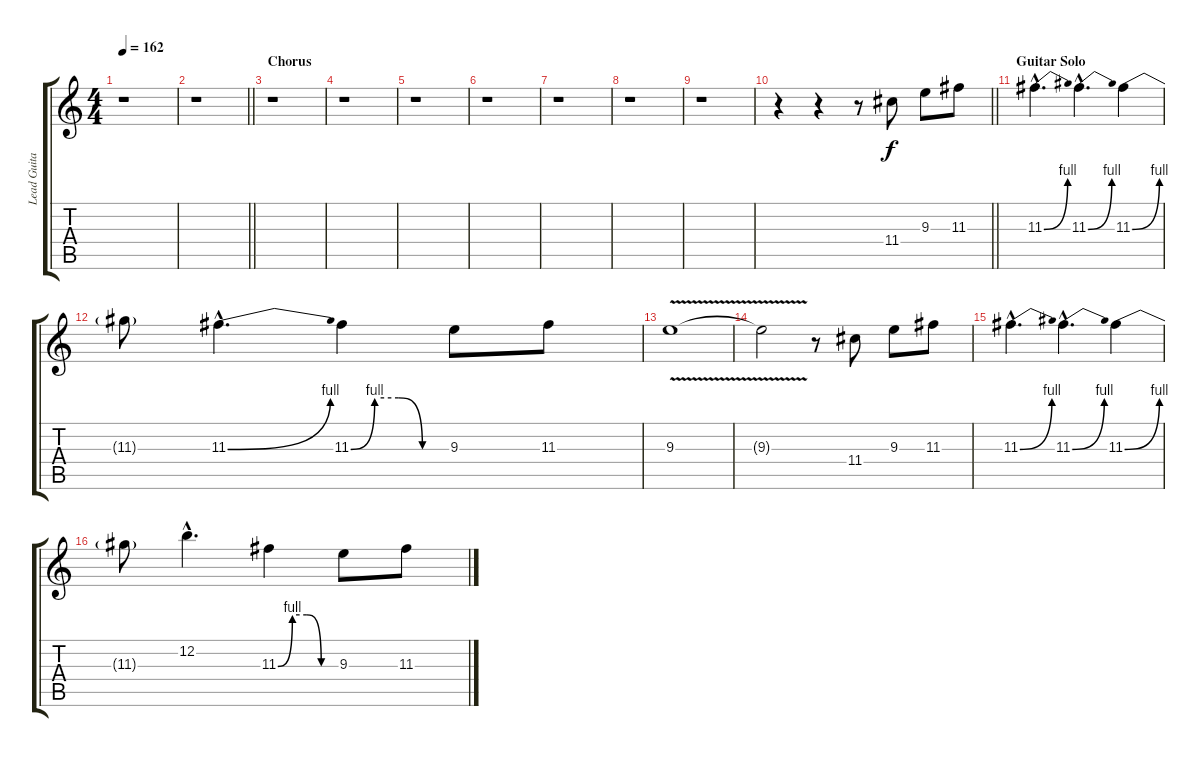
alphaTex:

\track ("Lead Guitar" "Lead Guita") {instrument distortionguitar}
\staff {score tabs}
\tuning (E4 B3 G3 D3 A2 E2) {hide}
\ts (4 4)
\tempo 162
\clef g2
\ks c
r.1{dy f} |
\barLineRight lightlight
r.1 |
\section ("" "Chorus")
r.1 |
r.1 |
r.1 |
r.1 |
r.1 |
r.1 |
r.1 |
\barLineRight lightlight
r.4 r.4 r.8 11.4.8 9.3.8 11.3.8 |
\section ("" "Guitar Solo")
11.3{be (bend 0 0 60 4) hac}.4{d} 11.3{be (bend 0 0 60 4) hac}.4{d} 11.3{be (bend 0 0 60 4)}.4 |
11.3{t}.8 11.3{be (bend 0 0 60 4) hac}.4{d} 11.3{be (custom 0 0 15 4 30 4 45 0 60 0)}.4 9.3.8 11.3.8 |
9.3{v}.1 |
9.3{t}.2 r.8 11.4.8 9.3.8 11.3.8 |
11.3{be (bend 0 0 60 4) hac}.4{d} 11.3{be (bend 0 0 60 4) hac}.4{d} 11.3{be (bend 0 0 60 4)}.4 |
11.3{t}.8 12.2{hac}.4{d} 11.3{be (custom 0 0 15 4 30 4 45 0 60 0)}.4 9.3.8 11.3.8
